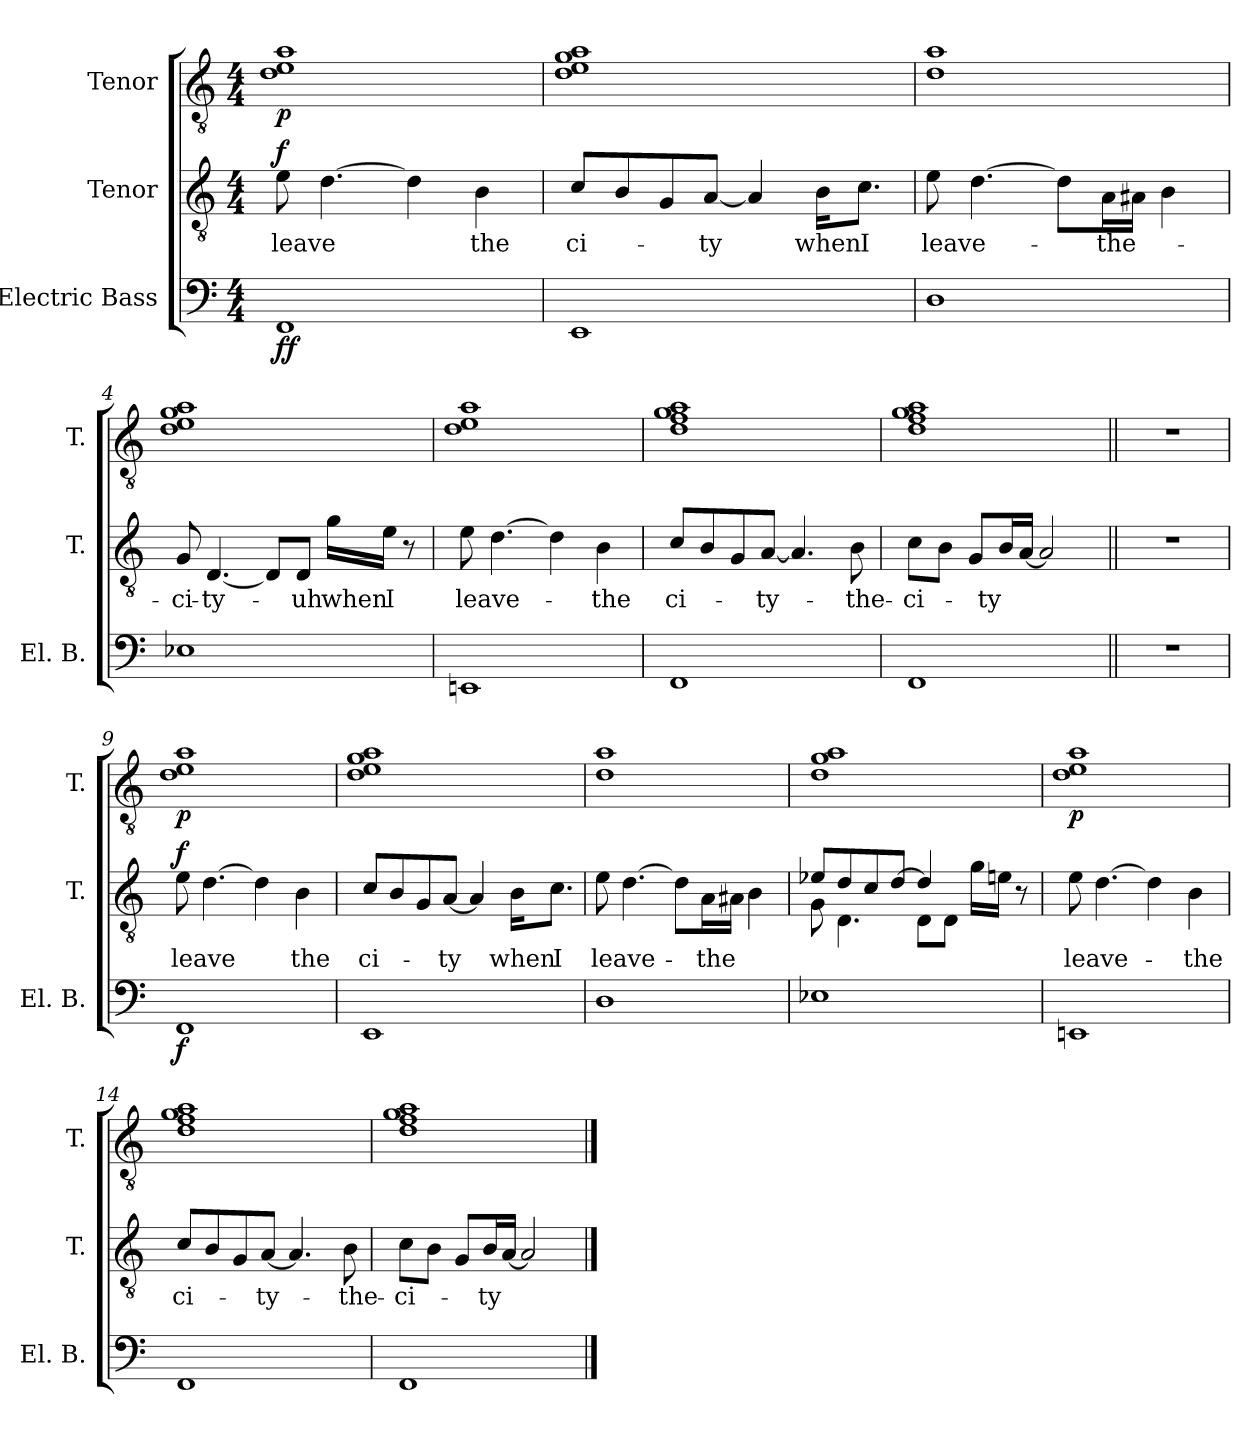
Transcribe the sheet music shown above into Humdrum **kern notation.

**kern	**dynam	**kern	**text	**dynam	**kern	**dynam
*part3	*part3	*part2	*part2	*part2	*part1	*part1
*staff3	*staff3	*staff2	*staff2	*staff2	*staff1	*staff1
*I"Electric Bass	*	*I"Tenor	*	*	*I"Tenor	*
*I'El. B.	*	*I'T.	*	*	*I'T.	*
*clefF4	*	*clefGv2	*	*	*clefGv2	*
*ITrd7c12	*	*	*	*	*	*
*k[]	*	*k[]	*	*	*k[]	*
*M4/4	*	*M4/4	*	*	*M4/4	*
=1	=1	=1	=1	=1	=1	=1
!	!LO:DY:b	!	!LO:LY:b	!LO:DY:b	!	!LO:DY:b
1FFF	ff	8e\	leave	f	1d 1e 1a	p
.	.	[4.d\	.	.	.	.
.	.	4d\]	.	.	.	.
!	!	!	!LO:LY:b	!	!	!
.	.	4B\	the	.	.	.
=2	=2	=2	=2	=2	=2	=2
!	!	!	!LO:LY:b	!	!	!
1EEE	.	8c/L	ci-	.	1d 1e 1g 1a	.
.	.	8B/	.	.	.	.
.	.	8G/	.	.	.	.
!	!	!	!LO:LY:b	!	!	!
.	.	[8A/J	-ty	.	.	.
.	.	4A/]	.	.	.	.
!	!	!	!LO:LY:b	!	!	!
.	.	16B\KL	when	.	.	.
!	!	!	!LO:LY:b	!	!	!
.	.	8.c\J	I	.	.	.
=3	=3	=3	=3	=3	=3	=3
!	!	!	!LO:LY:b	!	!	!
1DD	.	8e\	leave-	.	1d 1a	.
.	.	[4.d\	.	.	.	.
.	.	8d\L]	.	.	.	.
!	!	!	!LO:LY:b	!	!	!
.	.	16A\L	-the-	.	.	.
.	.	16A#X\JJ	.	.	.	.
.	.	4B\	.	.	.	.
!!LO:LB:g=z
=4	=4	=4	=4	=4	=4	=4
!	!	!	!LO:LY:b	!	!	!
1EE-X	.	8G/	-ci-	.	1d 1e 1g 1a	.
!	!	!	!LO:LY:b	!	!	!
.	.	[4.D/	-ty-	.	.	.
.	.	8D/L]	.	.	.	.
!	!	!	!LO:LY:b	!	!	!
.	.	8D/J	-uh	.	.	.
!	!	!	!LO:LY:b	!	!	!
.	.	16g\LL	when	.	.	.
!	!	!	!LO:LY:b	!	!	!
.	.	16e\JJ	I	.	.	.
.	.	8r	.	.	.	.
=5	=5	=5	=5	=5	=5	=5
!	!	!	!LO:LY:b	!	!	!
1EEEn	.	8e\	leave-	.	1d 1e 1a	.
.	.	[4.d\	.	.	.	.
.	.	4d\]	.	.	.	.
!	!	!	!LO:LY:b	!	!	!
.	.	4B\	-the	.	.	.
=6	=6	=6	=6	=6	=6	=6
!	!	!	!LO:LY:b	!	!	!
1FFF	.	8c/L	ci-	.	1d 1f 1g 1a	.
.	.	8B/	.	.	.	.
.	.	8G/	.	.	.	.
!	!	!	!LO:LY:b	!	!	!
.	.	[8A/J	-ty-	.	.	.
.	.	4.A/]	.	.	.	.
!	!	!	!LO:LY:b	!	!	!
.	.	8B\	-the-	.	.	.
=7	=7	=7	=7	=7	=7	=7
!	!	!	!LO:LY:b	!	!	!
1FFF	.	8c\L	-ci-	.	1d 1f 1g 1a	.
.	.	8B\J	.	.	.	.
.	.	8G/L	.	.	.	.
!	!	!	!LO:LY:b	!	!	!
.	.	16B/L	-ty	.	.	.
.	.	[16A/JJ	.	.	.	.
.	.	2A/]	.	.	.	.
=8||	=8||	=8||	=8||	=8||	=8||	=8||
1r	.	1r	.	.	1r	.
!!LO:LB:g=z
=9	=9	=9	=9	=9	=9	=9
!	!LO:DY:b	!	!LO:LY:b	!LO:DY:b	!	!LO:DY:b
1FFF	f	8e\	leave	f	1d 1e 1a	p
.	.	[4.d\	.	.	.	.
.	.	4d\]	.	.	.	.
!	!	!	!LO:LY:b	!	!	!
.	.	4B\	the	.	.	.
=10	=10	=10	=10	=10	=10	=10
!	!	!	!LO:LY:b	!	!	!
1EEE	.	8c/L	ci-	.	1d 1e 1g 1a	.
.	.	8B/	.	.	.	.
.	.	8G/	.	.	.	.
!	!	!	!LO:LY:b	!	!	!
.	.	[8A/J	-ty	.	.	.
.	.	4A/]	.	.	.	.
!	!	!	!LO:LY:b	!	!	!
.	.	16B\KL	when	.	.	.
!	!	!	!LO:LY:b	!	!	!
.	.	8.c\J	I	.	.	.
=11	=11	=11	=11	=11	=11	=11
!	!	!	!LO:LY:b	!	!	!
1DD	.	8e\	leave-	.	1d 1a	.
.	.	[4.d\	.	.	.	.
.	.	8d\L]	.	.	.	.
!	!	!	!LO:LY:b	!	!	!
.	.	16A\L	-the	.	.	.
.	.	16A#X\JJ	.	.	.	.
.	.	4B\	.	.	.	.
=12	=12	=12	=12	=12	=12	=12
*	*	*^	*	*	*^	*
1EE-X	.	8e-X/L	8G\	.	.	1g 1a	1d	.
.	.	8d/	4.D\	.	.	.	.	.
.	.	8c/	.	.	.	.	.	.
.	.	[8d/J	.	.	.	.	.	.
.	.	4d/]	8D\L	.	.	.	.	.
.	.	.	8D\J	.	.	.	.	.
.	.	16ryy	16g\LL	.	.	.	.	.
.	.	16ryy	16en\JJ	.	.	.	.	.
.	.	8ryy	8r	.	.	.	.	.
*	*	*	*	*	*	*v	*v	*
!!LO:PB:g=z
=13	=13	=13	=13	=13	=13	=13	=13
!	!	!	!	!LO:LY:b	!	!	!LO:DY:b
*	*	*v	*v	*	*	*	*
1EEEn	.	8e\	leave-	.	1d 1e 1a	p
.	.	[4.d\	.	.	.	.
.	.	4d\]	.	.	.	.
!	!	!	!LO:LY:b	!	!	!
.	.	4B\	-the	.	.	.
=14	=14	=14	=14	=14	=14	=14
!	!	!	!LO:LY:b	!	!	!
1FFF	.	8c/L	ci-	.	1d 1f 1g 1a	.
.	.	8B/	.	.	.	.
.	.	8G/	.	.	.	.
!	!	!	!LO:LY:b	!	!	!
.	.	[8A/J	-ty-	.	.	.
.	.	4.A/]	.	.	.	.
!	!	!	!LO:LY:b	!	!	!
.	.	8B\	-the-	.	.	.
=15	=15	=15	=15	=15	=15	=15
!	!	!	!LO:LY:b	!	!	!
1FFF	.	8c\L	-ci-	.	1d 1f 1g 1a	.
.	.	8B\J	.	.	.	.
.	.	8G/L	.	.	.	.
!	!	!	!LO:LY:b	!	!	!
.	.	16B/L	-ty	.	.	.
.	.	[16A/JJ	.	.	.	.
.	.	2A/]	.	.	.	.
==	==	==	==	==	==	==
*-	*-	*-	*-	*-	*-	*-
